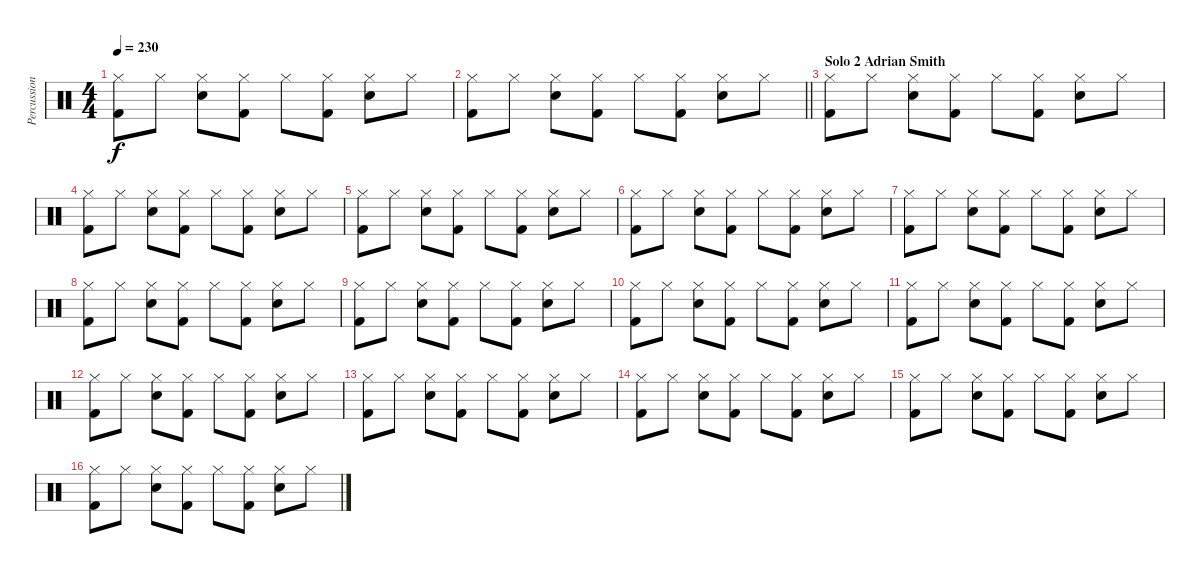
\track ("Percussion" "Percussion") {instrument percussion}
\staff {score}
\articulation defaults
\ts (4 4)
\tempo 230
\clef neutral
\ks c
("Kick (hit) 2" "Hi-Hat (closed)").8{dy f} "Hi-Hat (closed)".8 ("Snare (hit) 2" "Hi-Hat (closed)").8 ("Kick (hit) 2" "Hi-Hat (closed)").8 "Hi-Hat (closed)".8 ("Kick (hit) 2" "Hi-Hat (closed)").8 ("Snare (hit) 2" "Hi-Hat (closed)").8 "Hi-Hat (closed)".8 |
\barLineRight lightlight
("Kick (hit) 2" "Hi-Hat (closed)").8 "Hi-Hat (closed)".8 ("Snare (hit) 2" "Hi-Hat (closed)").8 ("Kick (hit) 2" "Hi-Hat (closed)").8 "Hi-Hat (closed)".8 ("Kick (hit) 2" "Hi-Hat (closed)").8 ("Snare (hit) 2" "Hi-Hat (closed)").8 "Hi-Hat (closed)".8 |
\section ("" "Solo 2 Adrian Smith")
("Kick (hit) 2" "Hi-Hat (closed)").8 "Hi-Hat (closed)".8 ("Snare (hit) 2" "Hi-Hat (closed)").8 ("Kick (hit) 2" "Hi-Hat (closed)").8 "Hi-Hat (closed)".8 ("Kick (hit) 2" "Hi-Hat (closed)").8 ("Snare (hit) 2" "Hi-Hat (closed)").8 "Hi-Hat (closed)".8 |
("Kick (hit) 2" "Hi-Hat (closed)").8 "Hi-Hat (closed)".8 ("Snare (hit) 2" "Hi-Hat (closed)").8 ("Kick (hit) 2" "Hi-Hat (closed)").8 "Hi-Hat (closed)".8 ("Kick (hit) 2" "Hi-Hat (closed)").8 ("Snare (hit) 2" "Hi-Hat (closed)").8 "Hi-Hat (closed)".8 |
("Kick (hit) 2" "Hi-Hat (closed)").8 "Hi-Hat (closed)".8 ("Snare (hit) 2" "Hi-Hat (closed)").8 ("Kick (hit) 2" "Hi-Hat (closed)").8 "Hi-Hat (closed)".8 ("Kick (hit) 2" "Hi-Hat (closed)").8 ("Snare (hit) 2" "Hi-Hat (closed)").8 "Hi-Hat (closed)".8 |
("Kick (hit) 2" "Hi-Hat (closed)").8 "Hi-Hat (closed)".8 ("Snare (hit) 2" "Hi-Hat (closed)").8 ("Kick (hit) 2" "Hi-Hat (closed)").8 "Hi-Hat (closed)".8 ("Kick (hit) 2" "Hi-Hat (closed)").8 ("Snare (hit) 2" "Hi-Hat (closed)").8 "Hi-Hat (closed)".8 |
("Kick (hit) 2" "Hi-Hat (closed)").8 "Hi-Hat (closed)".8 ("Snare (hit) 2" "Hi-Hat (closed)").8 ("Kick (hit) 2" "Hi-Hat (closed)").8 "Hi-Hat (closed)".8 ("Kick (hit) 2" "Hi-Hat (closed)").8 ("Snare (hit) 2" "Hi-Hat (closed)").8 "Hi-Hat (closed)".8 |
("Kick (hit) 2" "Hi-Hat (closed)").8 "Hi-Hat (closed)".8 ("Snare (hit) 2" "Hi-Hat (closed)").8 ("Kick (hit) 2" "Hi-Hat (closed)").8 "Hi-Hat (closed)".8 ("Kick (hit) 2" "Hi-Hat (closed)").8 ("Snare (hit) 2" "Hi-Hat (closed)").8 "Hi-Hat (closed)".8 |
("Kick (hit) 2" "Hi-Hat (closed)").8 "Hi-Hat (closed)".8 ("Snare (hit) 2" "Hi-Hat (closed)").8 ("Kick (hit) 2" "Hi-Hat (closed)").8 "Hi-Hat (closed)".8 ("Kick (hit) 2" "Hi-Hat (closed)").8 ("Snare (hit) 2" "Hi-Hat (closed)").8 "Hi-Hat (closed)".8 |
("Kick (hit) 2" "Hi-Hat (closed)").8 "Hi-Hat (closed)".8 ("Snare (hit) 2" "Hi-Hat (closed)").8 ("Kick (hit) 2" "Hi-Hat (closed)").8 "Hi-Hat (closed)".8 ("Kick (hit) 2" "Hi-Hat (closed)").8 ("Snare (hit) 2" "Hi-Hat (closed)").8 "Hi-Hat (closed)".8 |
("Kick (hit) 2" "Hi-Hat (closed)").8 "Hi-Hat (closed)".8 ("Snare (hit) 2" "Hi-Hat (closed)").8 ("Kick (hit) 2" "Hi-Hat (closed)").8 "Hi-Hat (closed)".8 ("Kick (hit) 2" "Hi-Hat (closed)").8 ("Snare (hit) 2" "Hi-Hat (closed)").8 "Hi-Hat (closed)".8 |
("Kick (hit) 2" "Hi-Hat (closed)").8 "Hi-Hat (closed)".8 ("Snare (hit) 2" "Hi-Hat (closed)").8 ("Kick (hit) 2" "Hi-Hat (closed)").8 "Hi-Hat (closed)".8 ("Kick (hit) 2" "Hi-Hat (closed)").8 ("Snare (hit) 2" "Hi-Hat (closed)").8 "Hi-Hat (closed)".8 |
("Kick (hit) 2" "Hi-Hat (closed)").8 "Hi-Hat (closed)".8 ("Snare (hit) 2" "Hi-Hat (closed)").8 ("Kick (hit) 2" "Hi-Hat (closed)").8 "Hi-Hat (closed)".8 ("Kick (hit) 2" "Hi-Hat (closed)").8 ("Snare (hit) 2" "Hi-Hat (closed)").8 "Hi-Hat (closed)".8 |
("Kick (hit) 2" "Hi-Hat (closed)").8 "Hi-Hat (closed)".8 ("Snare (hit) 2" "Hi-Hat (closed)").8 ("Kick (hit) 2" "Hi-Hat (closed)").8 "Hi-Hat (closed)".8 ("Kick (hit) 2" "Hi-Hat (closed)").8 ("Snare (hit) 2" "Hi-Hat (closed)").8 "Hi-Hat (closed)".8 |
("Kick (hit) 2" "Hi-Hat (closed)").8 "Hi-Hat (closed)".8 ("Snare (hit) 2" "Hi-Hat (closed)").8 ("Kick (hit) 2" "Hi-Hat (closed)").8 "Hi-Hat (closed)".8 ("Kick (hit) 2" "Hi-Hat (closed)").8 ("Snare (hit) 2" "Hi-Hat (closed)").8 "Hi-Hat (closed)".8 |
("Kick (hit) 2" "Hi-Hat (closed)").8 "Hi-Hat (closed)".8 ("Snare (hit) 2" "Hi-Hat (closed)").8 ("Kick (hit) 2" "Hi-Hat (closed)").8 "Hi-Hat (closed)".8 ("Kick (hit) 2" "Hi-Hat (closed)").8 ("Snare (hit) 2" "Hi-Hat (closed)").8 "Hi-Hat (closed)".8
